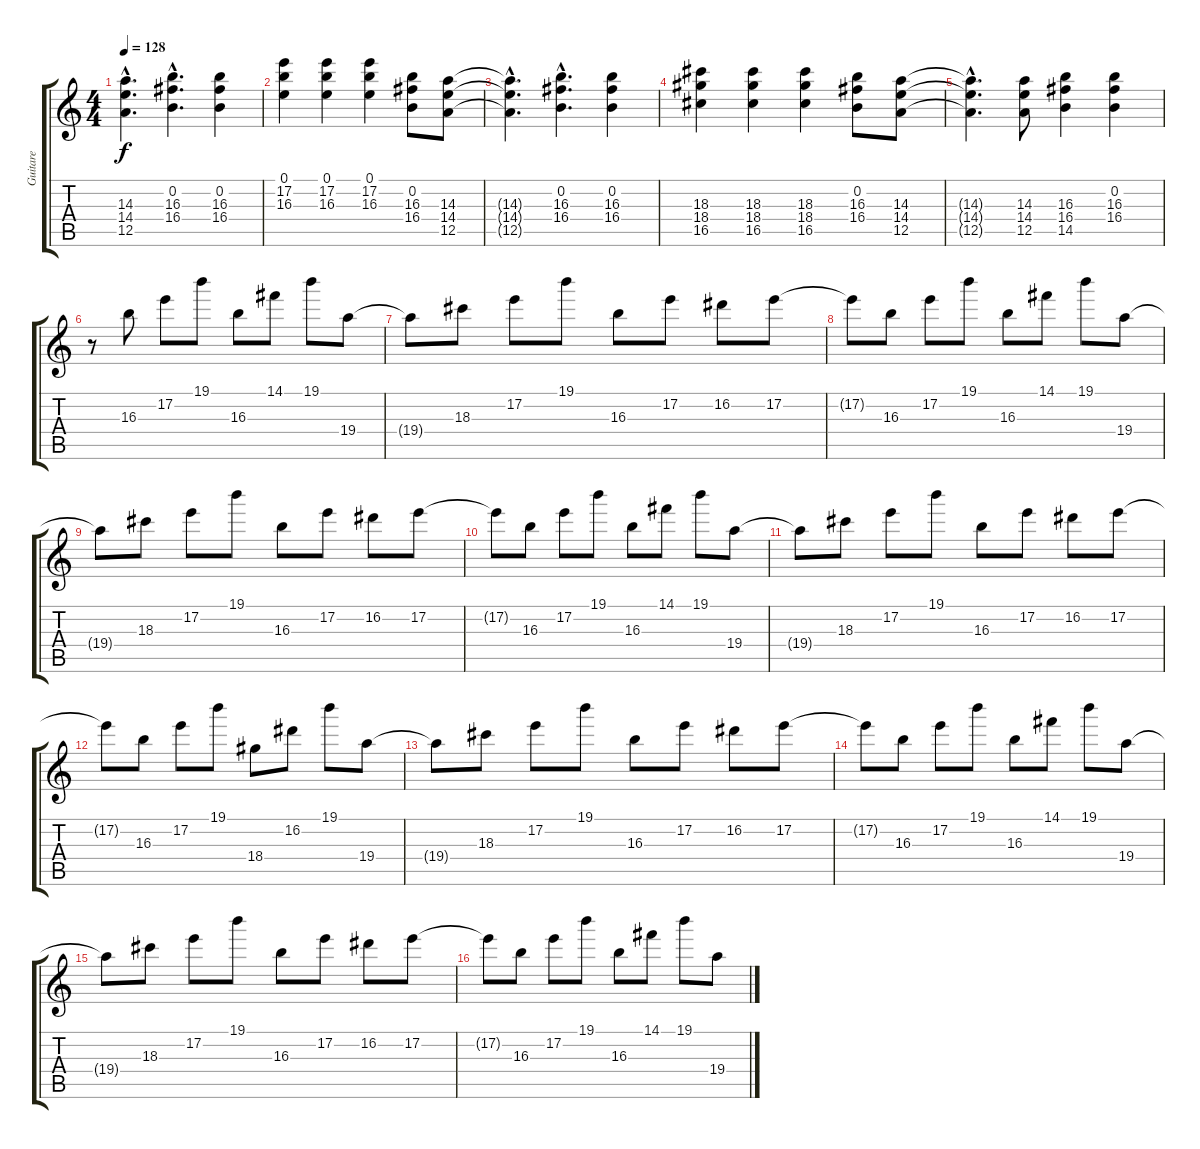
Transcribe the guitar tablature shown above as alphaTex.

\track ("Guitare" "Guitare") {instrument electricguitarclean}
\staff {score tabs}
\tuning (E4 B3 G3 D3 A2 E2) {hide}
\ts (4 4)
\tempo 128
\clef g2
\ks c
(14.3{hac t} 14.4{hac t} 12.5{hac t}).4{d dy f} (0.2{hac} 16.3{hac} 16.4{hac}).4{d} (0.2 16.3 16.4).4 |
(0.1 17.2 16.3).4 (0.1 17.2 16.3).4 (0.1 17.2 16.3).4 (0.2 16.3 16.4).8 (14.3 14.4 12.5).8 |
(14.3{hac t} 14.4{hac t} 12.5{hac t}).4{d} (0.2{hac} 16.3{hac} 16.4{hac}).4{d} (0.2 16.3 16.4).4 |
(18.3 18.4 16.5).4 (18.3 18.4 16.5).4 (18.3 18.4 16.5).4 (0.2 16.3 16.4).8 (14.3 14.4 12.5).8 |
(14.3{hac t} 14.4{hac t} 12.5{hac t}).4{d} (14.3 14.4 12.5).8 (16.3 16.4 14.5).4 (0.2 16.3 16.4).4 |
r.8 16.3.8 17.2.8 19.1.8 16.3.8 14.1.8 19.1.8 19.4.8 |
19.4{t}.8 18.3.8 17.2.8 19.1.8 16.3.8 17.2.8 16.2.8 17.2.8 |
17.2{t}.8 16.3.8 17.2.8 19.1.8 16.3.8 14.1.8 19.1.8 19.4.8 |
19.4{t}.8 18.3.8 17.2.8 19.1.8 16.3.8 17.2.8 16.2.8 17.2.8 |
17.2{t}.8 16.3.8 17.2.8 19.1.8 16.3.8 14.1.8 19.1.8 19.4.8 |
19.4{t}.8 18.3.8 17.2.8 19.1.8 16.3.8 17.2.8 16.2.8 17.2.8 |
17.2{t}.8 16.3.8 17.2.8 19.1.8 18.4.8 16.2.8 19.1.8 19.4.8 |
19.4{t}.8 18.3.8 17.2.8 19.1.8 16.3.8 17.2.8 16.2.8 17.2.8 |
17.2{t}.8 16.3.8 17.2.8 19.1.8 16.3.8 14.1.8 19.1.8 19.4.8 |
19.4{t}.8 18.3.8 17.2.8 19.1.8 16.3.8 17.2.8 16.2.8 17.2.8 |
17.2{t}.8 16.3.8 17.2.8 19.1.8 16.3.8 14.1.8 19.1.8 19.4.8
